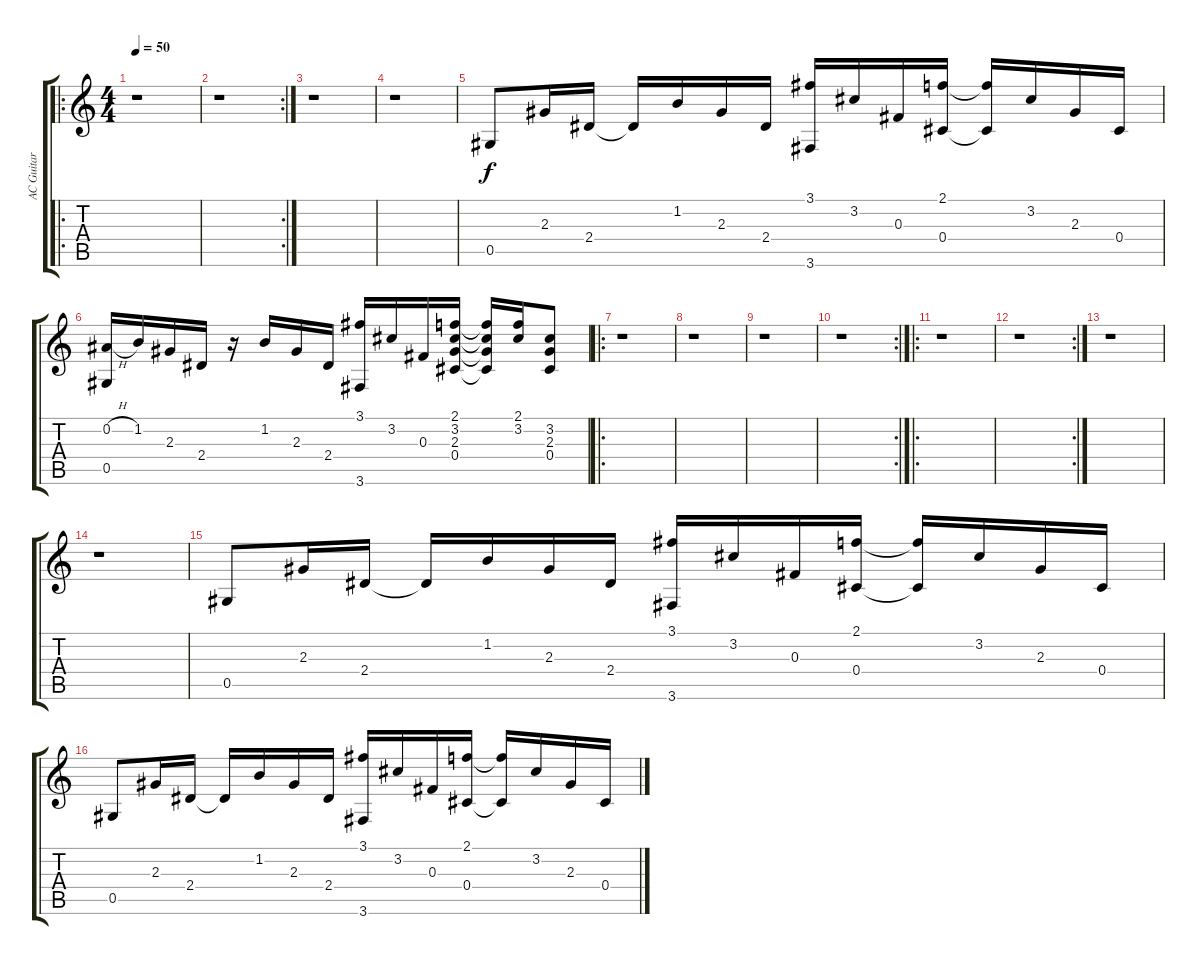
\track ("AC Guitar 3" "AC Guitar ") {instrument acousticguitarsteel}
\staff {score tabs}
\tuning (Eb4 Bb3 Gb3 Db3 Ab2 Eb2) {hide}
\ro
\ts (4 4)
\tempo 50
\clef g2
\ks c
r.1{dy f} |
\rc 2
r.1 |
r.1 |
r.1 |
0.5.8 2.3.16 2.4.16 2.4{t}.16 1.2.16 2.3.16 2.4.16 (3.1 3.6).16 3.2.16 0.3.16 (2.1 0.4).16 (2.1{t} 0.4{t}).16 3.2.16 2.3.16 0.4.16 |
(0.2{h} 0.5).16 1.2.16 2.3.16 2.4.16 r.16 1.2.16 2.3.16 2.4.16 (3.1 3.6).16 3.2.16 0.3.16 (2.1 3.2 2.3 0.4).16 (2.1{t} 3.2{t} 2.3{t} 0.4{t}).16 (2.1 3.2).16 (3.2 2.3 0.4).8 |
\ro
r.1 |
r.1 |
r.1 |
\rc 2
r.1 |
\ro
r.1 |
\rc 2
r.1 |
r.1 |
r.1 |
0.5.8 2.3.16 2.4.16 2.4{t}.16 1.2.16 2.3.16 2.4.16 (3.1 3.6).16 3.2.16 0.3.16 (2.1 0.4).16 (2.1{t} 0.4{t}).16 3.2.16 2.3.16 0.4.16 |
0.5.8 2.3.16 2.4.16 2.4{t}.16 1.2.16 2.3.16 2.4.16 (3.1 3.6).16 3.2.16 0.3.16 (2.1 0.4).16 (2.1{t} 0.4{t}).16 3.2.16 2.3.16 0.4.16
